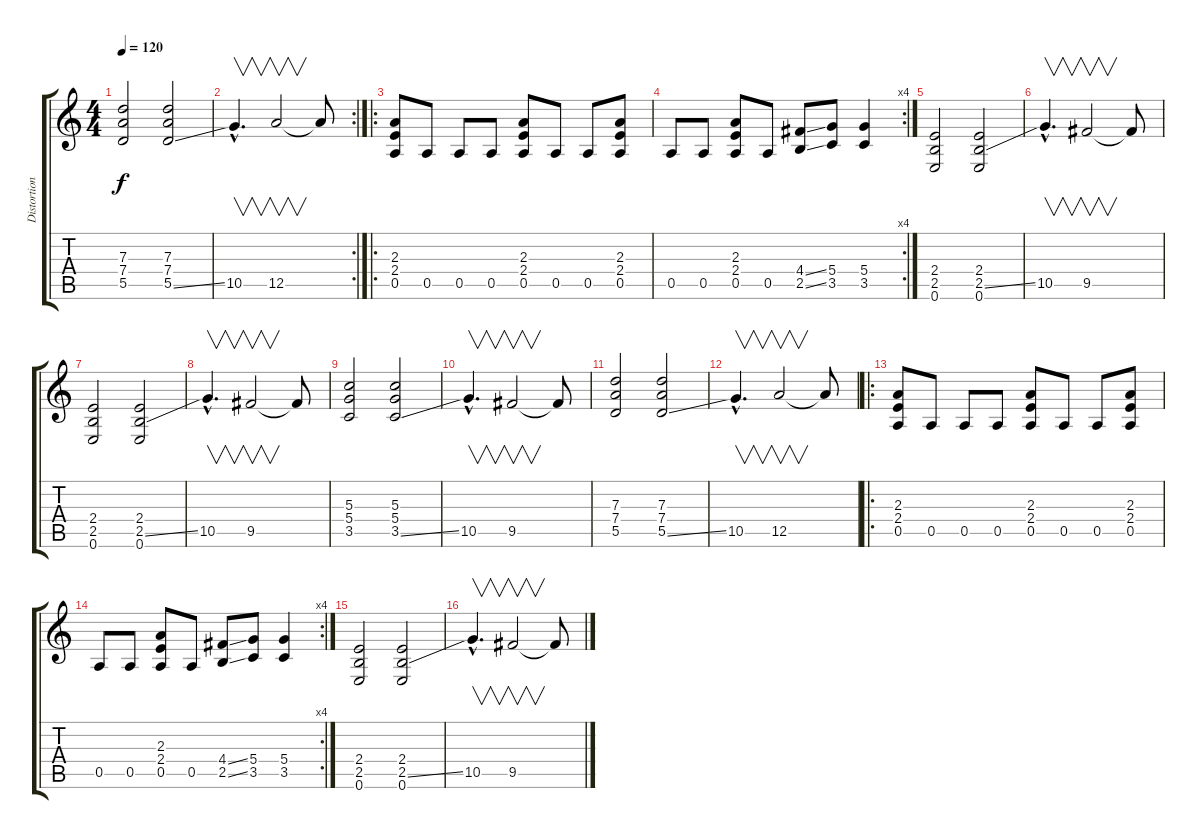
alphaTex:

\track ("Distortion Guitar" "Distortion") {instrument distortionguitar}
\staff {score tabs}
\tuning (E4 B3 G3 D3 A2 E2) {hide}
\ts (4 4)
\tempo 120
\clef g2
\ks c
(7.3 7.4 5.5).2{dy f} (7.3 7.4 5.5{ss}).2 |
\rc 2
10.5{hac}.4{v d} 12.5.2{v} 12.5{t}.8 |
\ro
(2.3 2.4 0.5).8 0.5.8 0.5.8 0.5.8 (2.3 2.4 0.5).8 0.5.8 0.5.8 (2.3 2.4 0.5).8 |
\rc 4
0.5.8 0.5.8 (2.3 2.4 0.5).8 0.5.8 (4.4{ss} 2.5{ss}).8 (5.4 3.5).8 (5.4 3.5).4 |
(2.4 2.5 0.6).2 (2.4 2.5{ss} 0.6).2 |
10.5{hac}.4{v d} 9.5.2{v} 9.5{t}.8 |
(2.4 2.5 0.6).2 (2.4 2.5{ss} 0.6).2 |
10.5{hac}.4{v d} 9.5.2{v} 9.5{t}.8 |
(5.3 5.4 3.5).2 (5.3 5.4 3.5{ss}).2 |
10.5{hac}.4{v d} 9.5.2{v} 9.5{t}.8 |
(7.3 7.4 5.5).2 (7.3 7.4 5.5{ss}).2 |
10.5{hac}.4{v d} 12.5.2{v} 12.5{t}.8 |
\ro
(2.3 2.4 0.5).8 0.5.8 0.5.8 0.5.8 (2.3 2.4 0.5).8 0.5.8 0.5.8 (2.3 2.4 0.5).8 |
\rc 4
0.5.8 0.5.8 (2.3 2.4 0.5).8 0.5.8 (4.4{ss} 2.5{ss}).8 (5.4 3.5).8 (5.4 3.5).4 |
(2.4 2.5 0.6).2 (2.4 2.5{ss} 0.6).2 |
10.5{hac}.4{v d} 9.5.2{v} 9.5{t}.8
